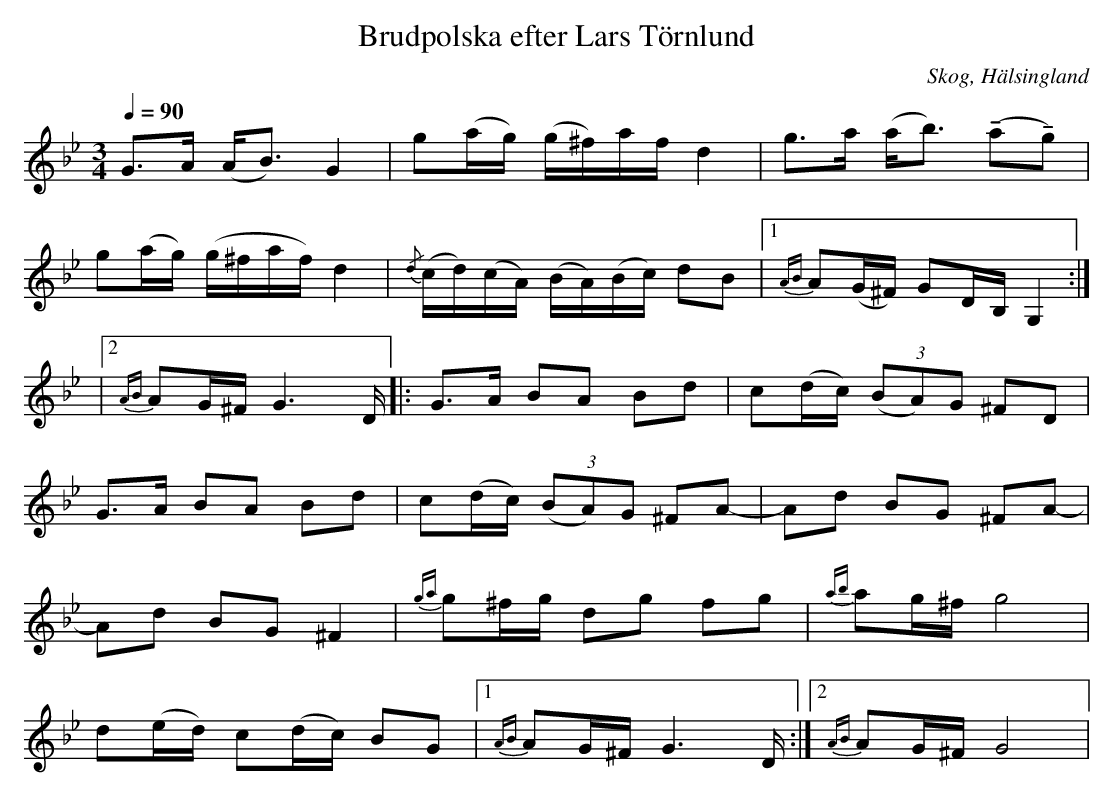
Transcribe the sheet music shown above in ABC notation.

X:1
T: Brudpolska efter Lars Törnlund
O: Skog, Hälsingland
M: 3/4
L: 1/16
Q: 1/4=90
K: Gm
G2>A2 (A2<B2) G4|g2(ag) (g^f)af d4|g2>a2 (a2<b2) (!tenuto!a2!tenuto!g2)|
g2(ag) (g^faf) d4|{/d}(cd)(cA) (BA)(Bc) d2B2|1 {AB}A2(G^F) G2DB, G,4 :|
|2 {AB}A2G^F G6 D|: G2>A2 B2A2 B2d2|c2(dc) (3(B2A2)G2 ^F2D2 |
G2>A2 B2A2 B2d2|c2(dc) (3(B2A2)G2 ^F2A2-|A2d2 B2G2 ^F2A2-|
A2d2 B2G2 ^F4|{ga}g2^fg d2g2 f2g2|{ab}a2g^f g8|
d2(ed) c2(dc) B2G2|1 {AB}A2G^F G6 D :|2 {AB}A2G^F G8|
